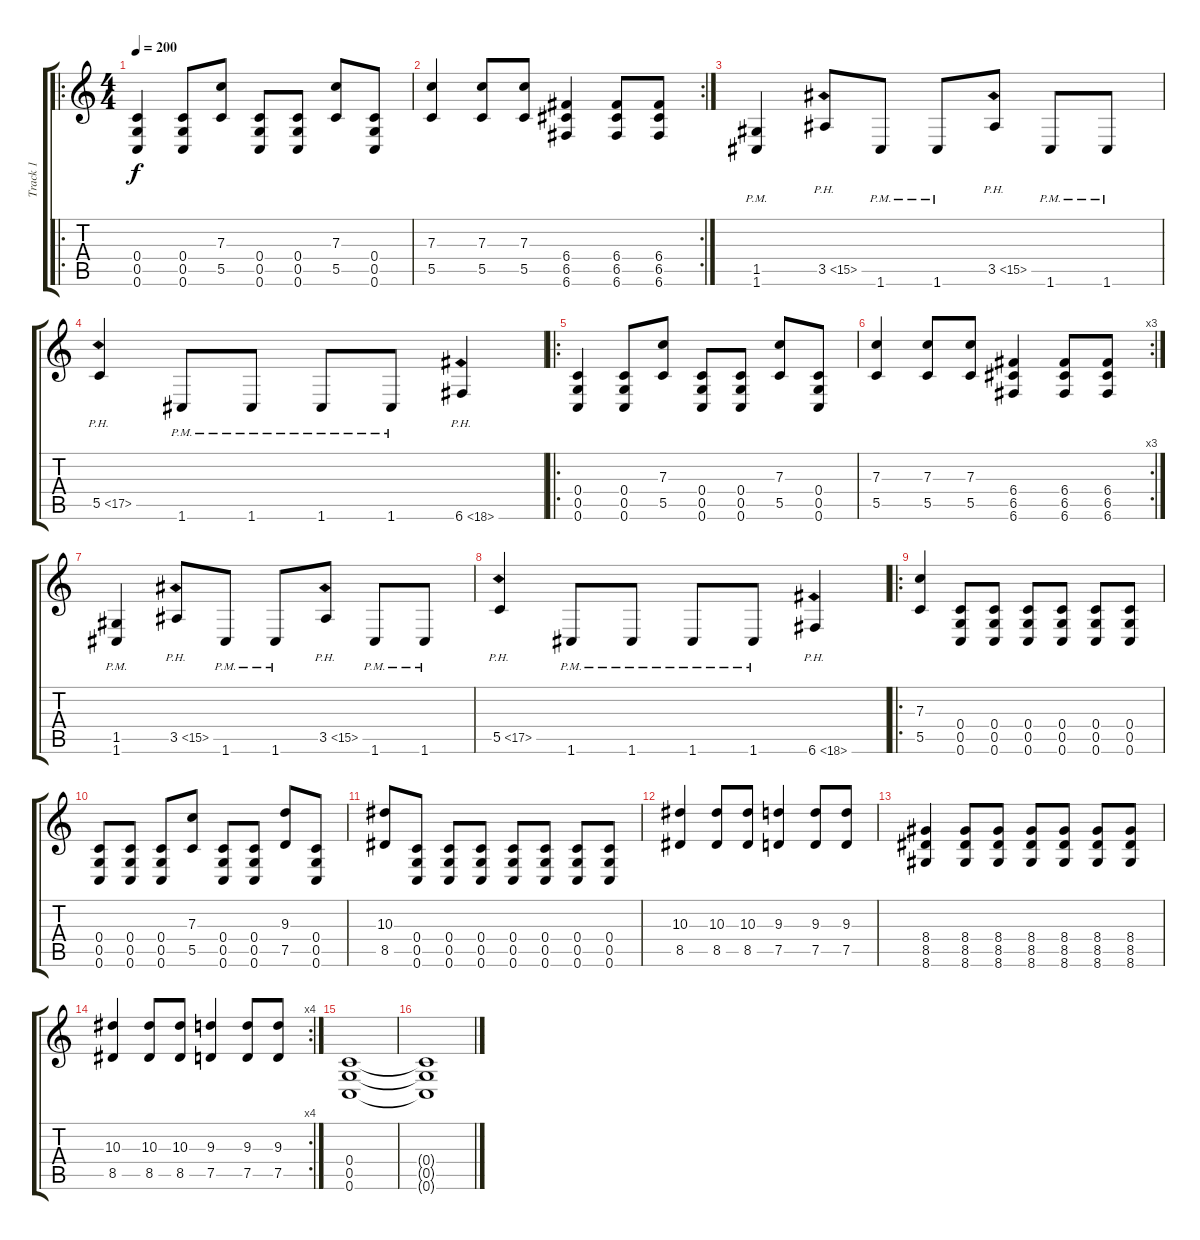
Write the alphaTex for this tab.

\track ("Track 1" "Track 1") {instrument distortionguitar}
\staff {score tabs}
\tuning (D4 A3 F3 C3 G2 C2) {hide}
\ro
\ts (4 4)
\tempo 200
\clef g2
\ks c
(0.4 0.5 0.6).4{dy f} (0.4 0.5 0.6).8 (7.3 5.5).8 (0.4 0.5 0.6).8 (0.4 0.5 0.6).8 (7.3 5.5).8 (0.4 0.5 0.6).8 |
\rc 2
(7.3 5.5).4 (7.3 5.5).8 (7.3 5.5).8 (6.4 6.5 6.6).4 (6.4 6.5 6.6).8 (6.4 6.5 6.6).8 |
(1.5{pm} 1.6{pm}).4 3.5{ph 12}.8 1.6{pm}.8 1.6{pm}.8 3.5{ph 12}.8 1.6{pm}.8 1.6{pm}.8 |
5.5{ph 12}.4 1.6{pm}.8 1.6{pm}.8 1.6{pm}.8 1.6{pm}.8 6.6{ph 12}.4 |
\ro
(0.4 0.5 0.6).4 (0.4 0.5 0.6).8 (7.3 5.5).8 (0.4 0.5 0.6).8 (0.4 0.5 0.6).8 (7.3 5.5).8 (0.4 0.5 0.6).8 |
\rc 3
(7.3 5.5).4 (7.3 5.5).8 (7.3 5.5).8 (6.4 6.5 6.6).4 (6.4 6.5 6.6).8 (6.4 6.5 6.6).8 |
(1.5{pm} 1.6{pm}).4 3.5{ph 12}.8 1.6{pm}.8 1.6{pm}.8 3.5{ph 12}.8 1.6{pm}.8 1.6{pm}.8 |
5.5{ph 12}.4 1.6{pm}.8 1.6{pm}.8 1.6{pm}.8 1.6{pm}.8 6.6{ph 12}.4 |
\ro
(7.3 5.5).4 (0.4 0.5 0.6).8 (0.4 0.5 0.6).8 (0.4 0.5 0.6).8 (0.4 0.5 0.6).8 (0.4 0.5 0.6).8 (0.4 0.5 0.6).8 |
(0.4 0.5 0.6).8 (0.4 0.5 0.6).8 (0.4 0.5 0.6).8 (7.3 5.5).8 (0.4 0.5 0.6).8 (0.4 0.5 0.6).8 (9.3 7.5).8 (0.4 0.5 0.6).8 |
(10.3 8.5).8 (0.4 0.5 0.6).8 (0.4 0.5 0.6).8 (0.4 0.5 0.6).8 (0.4 0.5 0.6).8 (0.4 0.5 0.6).8 (0.4 0.5 0.6).8 (0.4 0.5 0.6).8 |
(10.3 8.5).4 (10.3 8.5).8 (10.3 8.5).8 (9.3 7.5).4 (9.3 7.5).8 (9.3 7.5).8 |
(8.4 8.5 8.6).4 (8.4 8.5 8.6).8 (8.4 8.5 8.6).8 (8.4 8.5 8.6).8 (8.4 8.5 8.6).8 (8.4 8.5 8.6).8 (8.4 8.5 8.6).8 |
\rc 4
(10.3 8.5).4 (10.3 8.5).8 (10.3 8.5).8 (9.3 7.5).4 (9.3 7.5).8 (9.3 7.5).8 |
(0.4 0.5 0.6).1 |
(0.4{t} 0.5{t} 0.6{t}).1
